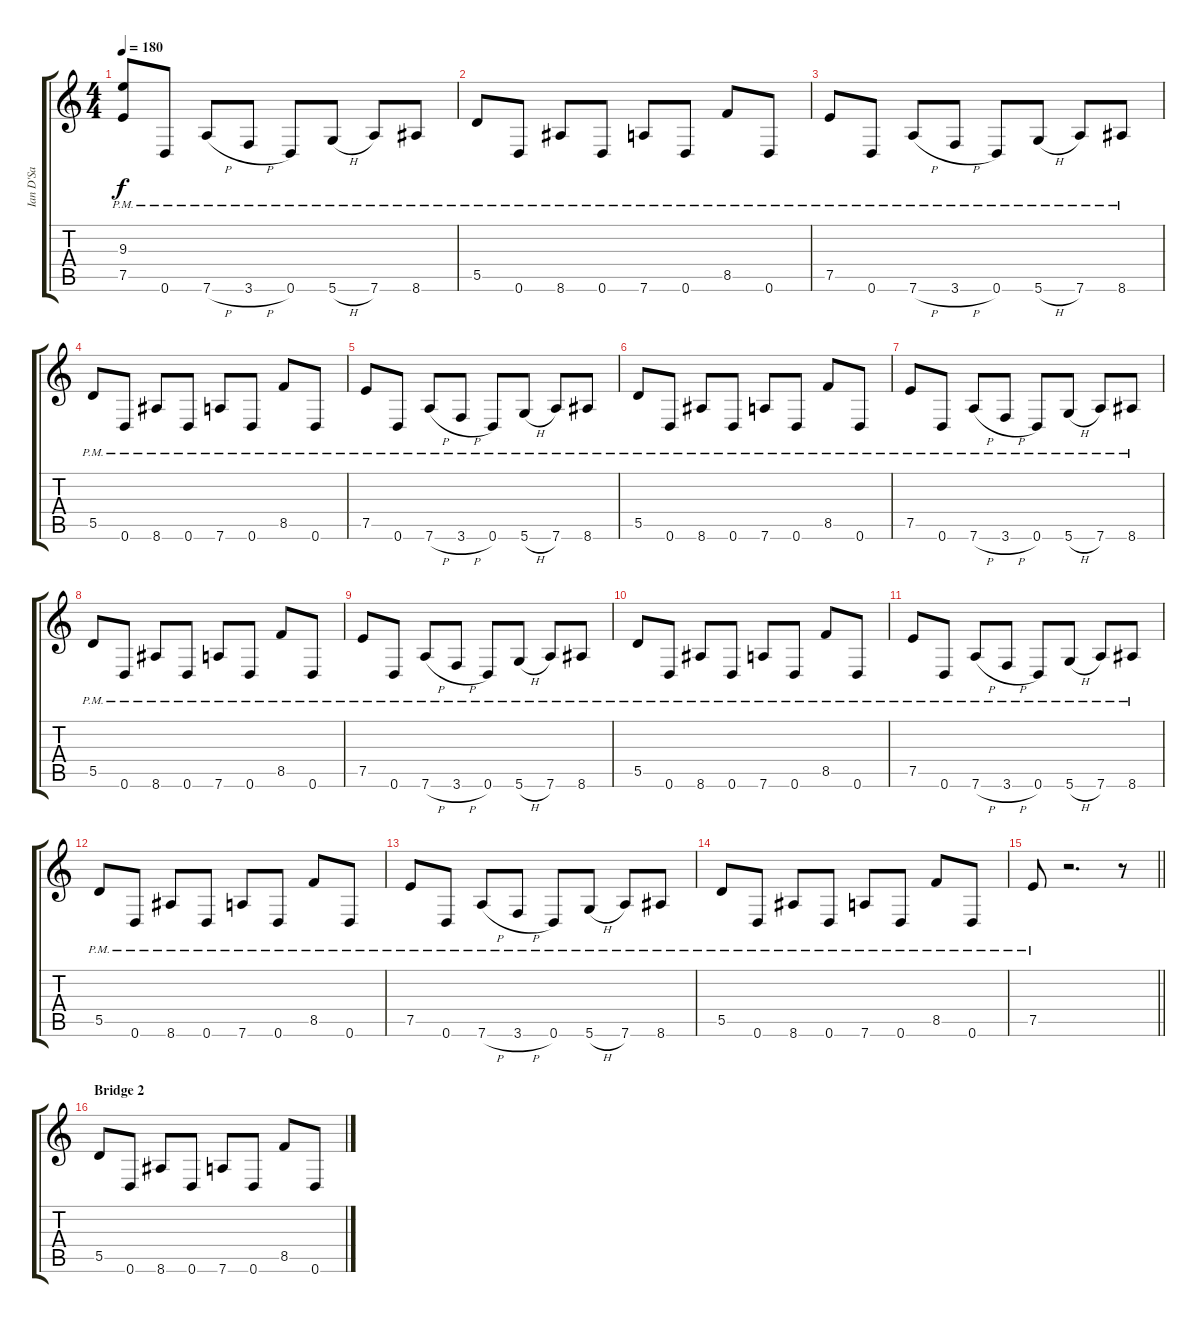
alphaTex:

\track ("Ian D'Sa" "Ian D'Sa") {instrument distortionguitar}
\staff {score tabs}
\tuning (E4 B3 G3 D3 A2 D2) {hide}
\ts (4 4)
\tempo 180
\clef g2
\ks c
(9.3{t} 7.5{pm}).8{dy f} 0.6{pm}.8 7.6{h pm}.8 3.6{h pm}.8 0.6{pm}.8 5.6{h pm}.8 7.6{pm}.8 8.6{pm}.8 |
5.5{pm}.8 0.6{pm}.8 8.6{pm}.8 0.6{pm}.8 7.6{pm}.8 0.6{pm}.8 8.5{pm}.8 0.6{pm}.8 |
7.5{pm}.8 0.6{pm}.8 7.6{h pm}.8 3.6{h pm}.8 0.6{pm}.8 5.6{h pm}.8 7.6{pm}.8 8.6{pm}.8 |
5.5{pm}.8 0.6{pm}.8 8.6{pm}.8 0.6{pm}.8 7.6{pm}.8 0.6{pm}.8 8.5{pm}.8 0.6{pm}.8 |
7.5{pm}.8 0.6{pm}.8 7.6{h pm}.8 3.6{h pm}.8 0.6{pm}.8 5.6{h pm}.8 7.6{pm}.8 8.6{pm}.8 |
5.5{pm}.8 0.6{pm}.8 8.6{pm}.8 0.6{pm}.8 7.6{pm}.8 0.6{pm}.8 8.5{pm}.8 0.6{pm}.8 |
7.5{pm}.8 0.6{pm}.8 7.6{h pm}.8 3.6{h pm}.8 0.6{pm}.8 5.6{h pm}.8 7.6{pm}.8 8.6{pm}.8 |
5.5{pm}.8 0.6{pm}.8 8.6{pm}.8 0.6{pm}.8 7.6{pm}.8 0.6{pm}.8 8.5{pm}.8 0.6{pm}.8 |
7.5{pm}.8 0.6{pm}.8 7.6{h pm}.8 3.6{h pm}.8 0.6{pm}.8 5.6{h pm}.8 7.6{pm}.8 8.6{pm}.8 |
5.5{pm}.8 0.6{pm}.8 8.6{pm}.8 0.6{pm}.8 7.6{pm}.8 0.6{pm}.8 8.5{pm}.8 0.6{pm}.8 |
7.5{pm}.8 0.6{pm}.8 7.6{h pm}.8 3.6{h pm}.8 0.6{pm}.8 5.6{h pm}.8 7.6{pm}.8 8.6{pm}.8 |
5.5{pm}.8 0.6{pm}.8 8.6{pm}.8 0.6{pm}.8 7.6{pm}.8 0.6{pm}.8 8.5{pm}.8 0.6{pm}.8 |
7.5{pm}.8 0.6{pm}.8 7.6{h pm}.8 3.6{h pm}.8 0.6{pm}.8 5.6{h pm}.8 7.6{pm}.8 8.6{pm}.8 |
5.5{pm}.8 0.6{pm}.8 8.6{pm}.8 0.6{pm}.8 7.6{pm}.8 0.6{pm}.8 8.5{pm}.8 0.6{pm}.8 |
\barLineRight lightlight
7.5{pm}.8 r.2{d} r.8 |
\section ("" "Bridge 2")
5.5.8 0.6.8 8.6.8 0.6.8 7.6.8 0.6.8 8.5.8 0.6.8
